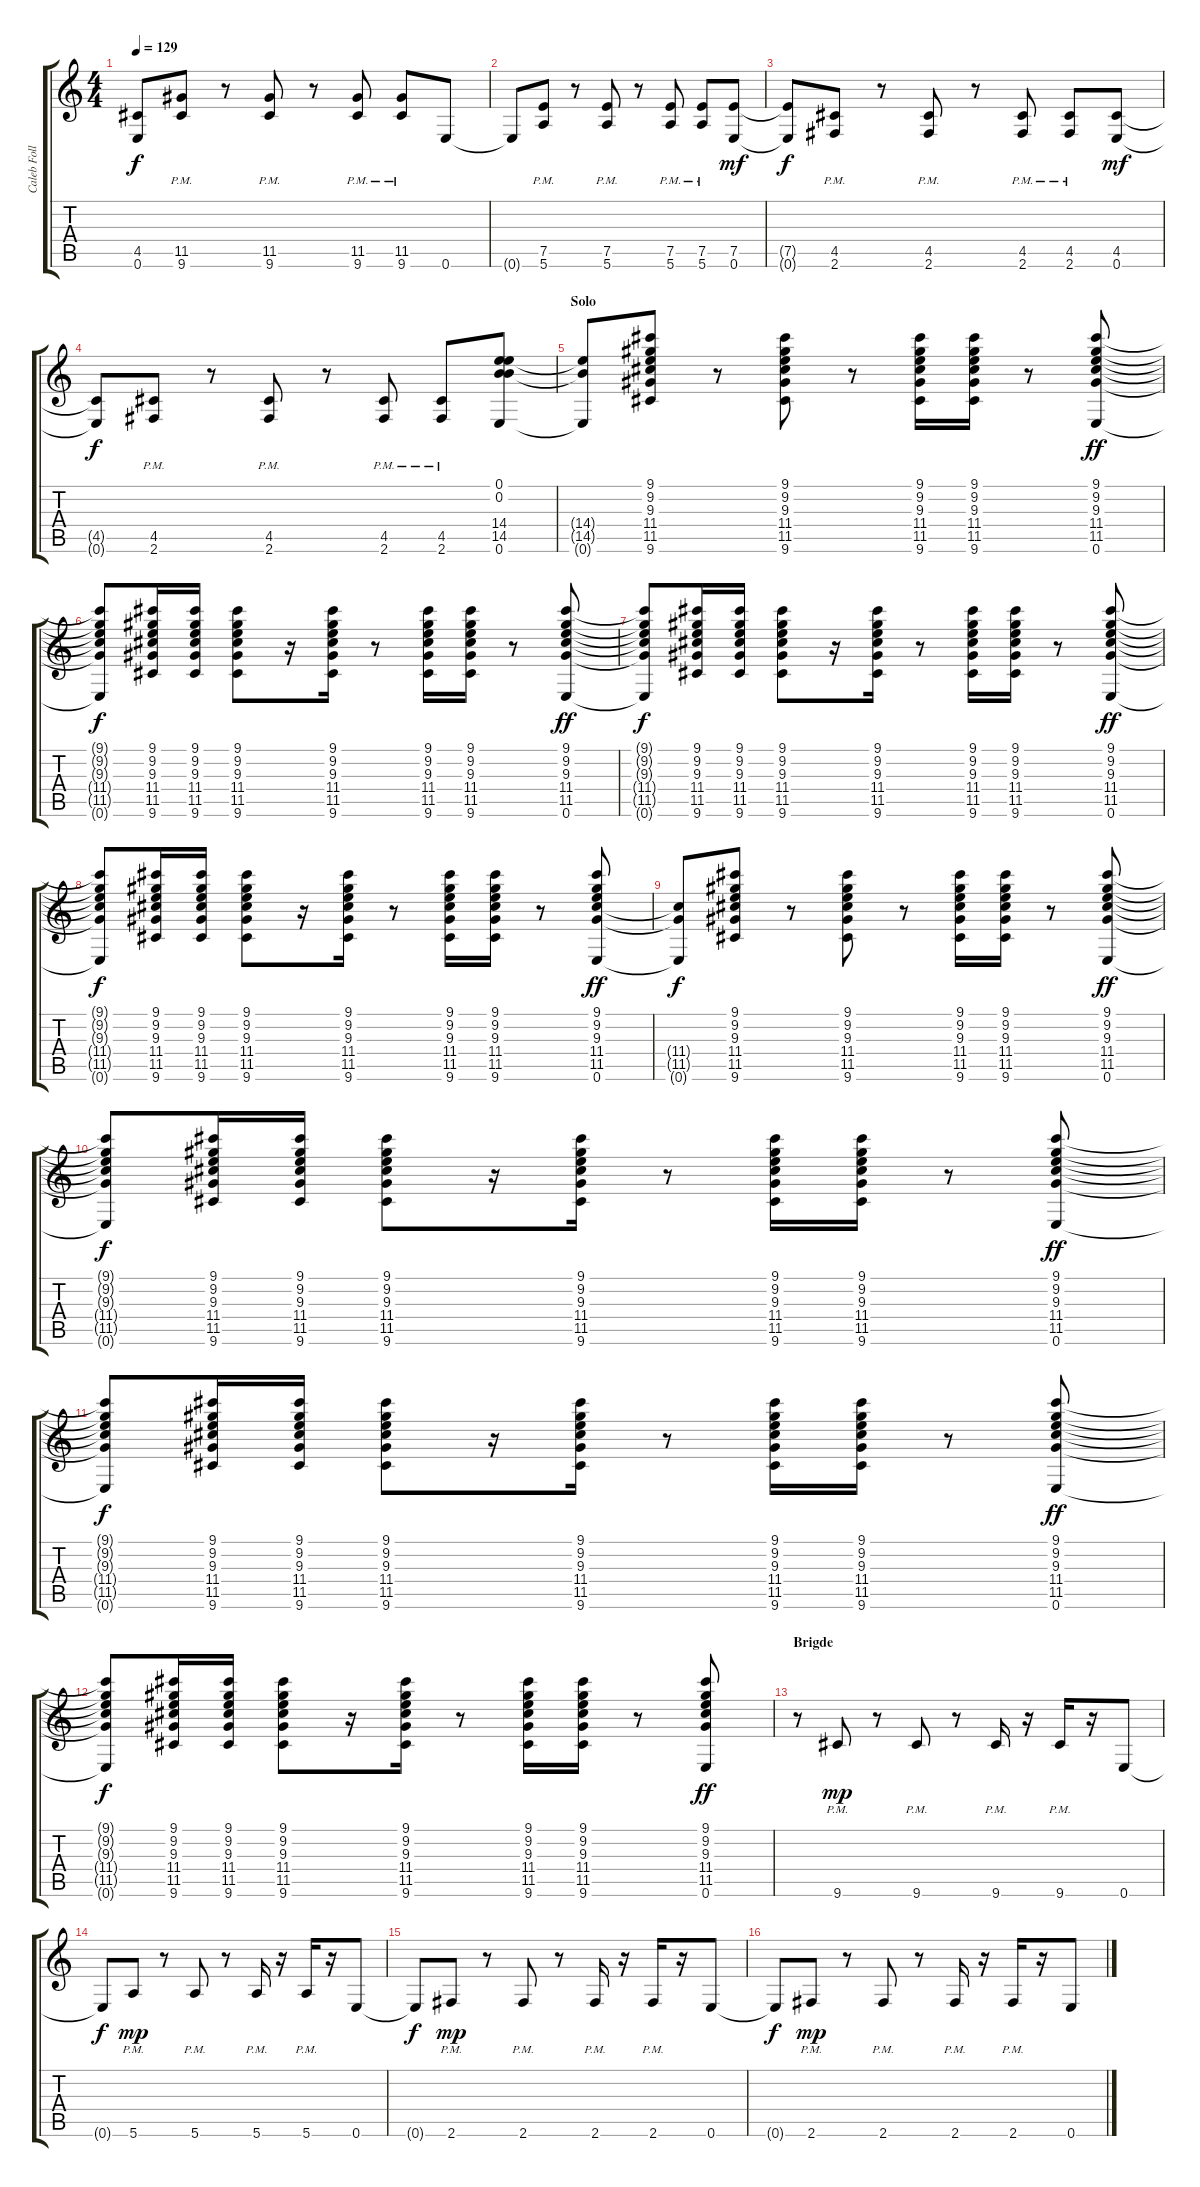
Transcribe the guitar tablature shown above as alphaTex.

\track ("Caleb Followill" "Caleb Foll") {instrument distortionguitar}
\staff {score tabs}
\tuning (E4 B3 G3 D3 A2 E2) {hide}
\ts (4 4)
\tempo 129
\clef g2
\ks c
(4.5{t} 0.6{t}).8{dy f} (11.5{pm} 9.6{pm}).8 r.8 (11.5{pm} 9.6{pm}).8 r.8 (11.5{pm} 9.6{pm}).8 (11.5{pm} 9.6{pm}).8 0.6.8 |
0.6{t}.8 (7.5{pm} 5.6{pm}).8 r.8 (7.5{pm} 5.6{pm}).8 r.8 (7.5{pm} 5.6{pm}).8 (7.5{pm} 5.6{pm}).8 (7.5 0.6).8{dy mf} |
(7.5{t} 0.6{t}).8{dy f} (4.5{pm} 2.6{pm}).8 r.8 (4.5{pm} 2.6{pm}).8 r.8 (4.5{pm} 2.6{pm}).8 (4.5{pm} 2.6{pm}).8 (4.5 0.6).8{dy mf} |
(4.5{t} 0.6{t}).8{dy f} (4.5{pm} 2.6{pm}).8 r.8 (4.5{pm} 2.6{pm}).8 r.8 (4.5{pm} 2.6{pm}).8 (4.5{pm} 2.6{pm}).8 (0.1 0.2 14.4 14.5 0.6).8 |
\section ("" "Solo")
(14.4{t} 14.5{t} 0.6{t}).8 (9.1 9.2 9.3 11.4 11.5 9.6).8 r.8 (9.1 9.2 9.3 11.4 11.5 9.6).8 r.8 (9.1 9.2 9.3 11.4 11.5 9.6).16 (9.1 9.2 9.3 11.4 11.5 9.6).16 r.8 (9.1 9.2 9.3 11.4 11.5 0.6).8{dy ff} |
(9.1{t} 9.2{t} 9.3{t} 11.4{t} 11.5{t} 0.6{t}).8{dy f} (9.1 9.2 9.3 11.4 11.5 9.6).16 (9.1 9.2 9.3 11.4 11.5 9.6).16 (9.1 9.2 9.3 11.4 11.5 9.6).8 r.16 (9.1 9.2 9.3 11.4 11.5 9.6).16 r.8 (9.1 9.2 9.3 11.4 11.5 9.6).16 (9.1 9.2 9.3 11.4 11.5 9.6).16 r.8 (9.1 9.2 9.3 11.4 11.5 0.6).8{dy ff} |
(9.1{t} 9.2{t} 9.3{t} 11.4{t} 11.5{t} 0.6{t}).8{dy f} (9.1 9.2 9.3 11.4 11.5 9.6).16 (9.1 9.2 9.3 11.4 11.5 9.6).16 (9.1 9.2 9.3 11.4 11.5 9.6).8 r.16 (9.1 9.2 9.3 11.4 11.5 9.6).16 r.8 (9.1 9.2 9.3 11.4 11.5 9.6).16 (9.1 9.2 9.3 11.4 11.5 9.6).16 r.8 (9.1 9.2 9.3 11.4 11.5 0.6).8{dy ff} |
(9.1{t} 9.2{t} 9.3{t} 11.4{t} 11.5{t} 0.6{t}).8{dy f} (9.1 9.2 9.3 11.4 11.5 9.6).16 (9.1 9.2 9.3 11.4 11.5 9.6).16 (9.1 9.2 9.3 11.4 11.5 9.6).8 r.16 (9.1 9.2 9.3 11.4 11.5 9.6).16 r.8 (9.1 9.2 9.3 11.4 11.5 9.6).16 (9.1 9.2 9.3 11.4 11.5 9.6).16 r.8 (9.1 9.2 9.3 11.4 11.5 0.6).8{dy ff} |
(11.4{t} 11.5{t} 0.6{t}).8{dy f} (9.1 9.2 9.3 11.4 11.5 9.6).8 r.8 (9.1 9.2 9.3 11.4 11.5 9.6).8 r.8 (9.1 9.2 9.3 11.4 11.5 9.6).16 (9.1 9.2 9.3 11.4 11.5 9.6).16 r.8 (9.1 9.2 9.3 11.4 11.5 0.6).8{dy ff} |
(9.1{t} 9.2{t} 9.3{t} 11.4{t} 11.5{t} 0.6{t}).8{dy f} (9.1 9.2 9.3 11.4 11.5 9.6).16 (9.1 9.2 9.3 11.4 11.5 9.6).16 (9.1 9.2 9.3 11.4 11.5 9.6).8 r.16 (9.1 9.2 9.3 11.4 11.5 9.6).16 r.8 (9.1 9.2 9.3 11.4 11.5 9.6).16 (9.1 9.2 9.3 11.4 11.5 9.6).16 r.8 (9.1 9.2 9.3 11.4 11.5 0.6).8{dy ff} |
(9.1{t} 9.2{t} 9.3{t} 11.4{t} 11.5{t} 0.6{t}).8{dy f} (9.1 9.2 9.3 11.4 11.5 9.6).16 (9.1 9.2 9.3 11.4 11.5 9.6).16 (9.1 9.2 9.3 11.4 11.5 9.6).8 r.16 (9.1 9.2 9.3 11.4 11.5 9.6).16 r.8 (9.1 9.2 9.3 11.4 11.5 9.6).16 (9.1 9.2 9.3 11.4 11.5 9.6).16 r.8 (9.1 9.2 9.3 11.4 11.5 0.6).8{dy ff} |
(9.1{t} 9.2{t} 9.3{t} 11.4{t} 11.5{t} 0.6{t}).8{dy f} (9.1 9.2 9.3 11.4 11.5 9.6).16 (9.1 9.2 9.3 11.4 11.5 9.6).16 (9.1 9.2 9.3 11.4 11.5 9.6).8 r.16 (9.1 9.2 9.3 11.4 11.5 9.6).16 r.8 (9.1 9.2 9.3 11.4 11.5 9.6).16 (9.1 9.2 9.3 11.4 11.5 9.6).16 r.8 (9.1 9.2 9.3 11.4 11.5 0.6).8{dy ff} |
\section ("" "Brigde")
r.8 9.6{pm}.8{dy mp} r.8 9.6{pm}.8 r.8 9.6{pm}.16 r.16 9.6{pm}.16 r.16 0.6.8 |
0.6{t}.8{dy f} 5.6{pm}.8{dy mp} r.8 5.6{pm}.8 r.8 5.6{pm}.16 r.16 5.6{pm}.16 r.16 0.6.8 |
0.6{t}.8{dy f} 2.6{pm}.8{dy mp} r.8 2.6{pm}.8 r.8 2.6{pm}.16 r.16 2.6{pm}.16 r.16 0.6.8 |
0.6{t}.8{dy f} 2.6{pm}.8{dy mp} r.8 2.6{pm}.8 r.8 2.6{pm}.16 r.16 2.6{pm}.16 r.16 0.6.8
